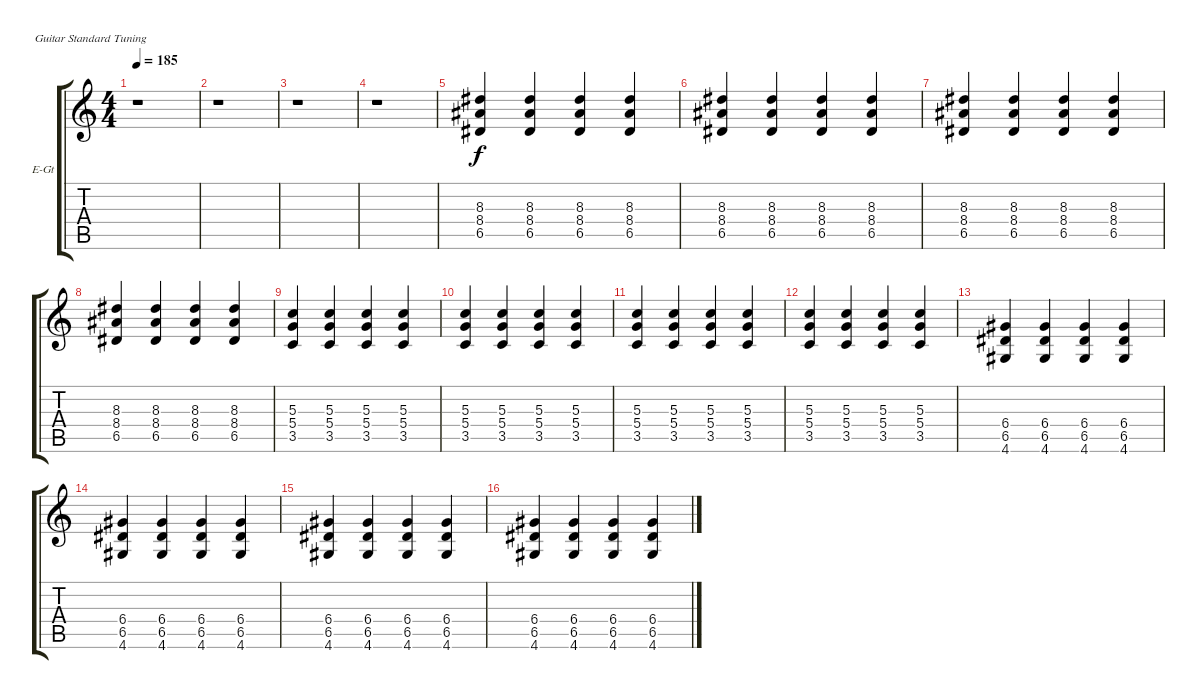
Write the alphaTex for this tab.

\defaultSystemsLayout 4
\bracketExtendMode groupsimilarinstruments
\firstSystemTrackNameOrientation horizontal
\otherSystemsTrackNameOrientation horizontal
\track ("Pierre Bouvier" "E-Gt") {instrument distortionguitar}
\staff {score tabs}
\tuning (E4 B3 G3 D3 A2 E2)
\ts (4 4)
\tempo 185
\clef g2
\scale
0.333333
\ks c
r.1{dy f} |
\scale
0.333333 r.1 |
\scale
0.333333 r.1 |
\scale
0.333333 r.1 |
\scale
0.333333 (8.3 8.4 6.5).4 (8.3 8.4 6.5).4 (8.3 8.4 6.5).4 (8.3 8.4 6.5).4 |
\scale
0.333333 (8.3 8.4 6.5).4 (8.3 8.4 6.5).4 (8.3 8.4 6.5).4 (8.3 8.4 6.5).4 |
\scale
0.333333 (8.3 8.4 6.5).4 (8.3 8.4 6.5).4 (8.3 8.4 6.5).4 (8.3 8.4 6.5).4 |
\scale
0.333333 (8.3 8.4 6.5).4 (8.3 8.4 6.5).4 (8.3 8.4 6.5).4 (8.3 8.4 6.5).4 |
\scale
0.333333 (5.3 5.4 3.5).4 (5.3 5.4 3.5).4 (5.3 5.4 3.5).4 (5.3 5.4 3.5).4 |
\scale
0.333333 (5.3 5.4 3.5).4 (5.3 5.4 3.5).4 (5.3 5.4 3.5).4 (5.3 5.4 3.5).4 |
\scale
0.333333 (5.3 5.4 3.5).4 (5.3 5.4 3.5).4 (5.3 5.4 3.5).4 (5.3 5.4 3.5).4 |
\scale
0.333333 (5.3 5.4 3.5).4 (5.3 5.4 3.5).4 (5.3 5.4 3.5).4 (5.3 5.4 3.5).4 |
\scale
0.333333 (6.4 6.5 4.6).4 (6.4 6.5 4.6).4 (6.4 6.5 4.6).4 (6.4 6.5 4.6).4 |
\scale
0.333333 (6.4 6.5 4.6).4 (6.4 6.5 4.6).4 (6.4 6.5 4.6).4 (6.4 6.5 4.6).4 |
\scale
0.333333 (6.4 6.5 4.6).4 (6.4 6.5 4.6).4 (6.4 6.5 4.6).4 (6.4 6.5 4.6).4 |
\scale
0.333333 (6.4 6.5 4.6).4 (6.4 6.5 4.6).4 (6.4 6.5 4.6).4 (6.4 6.5 4.6).4
